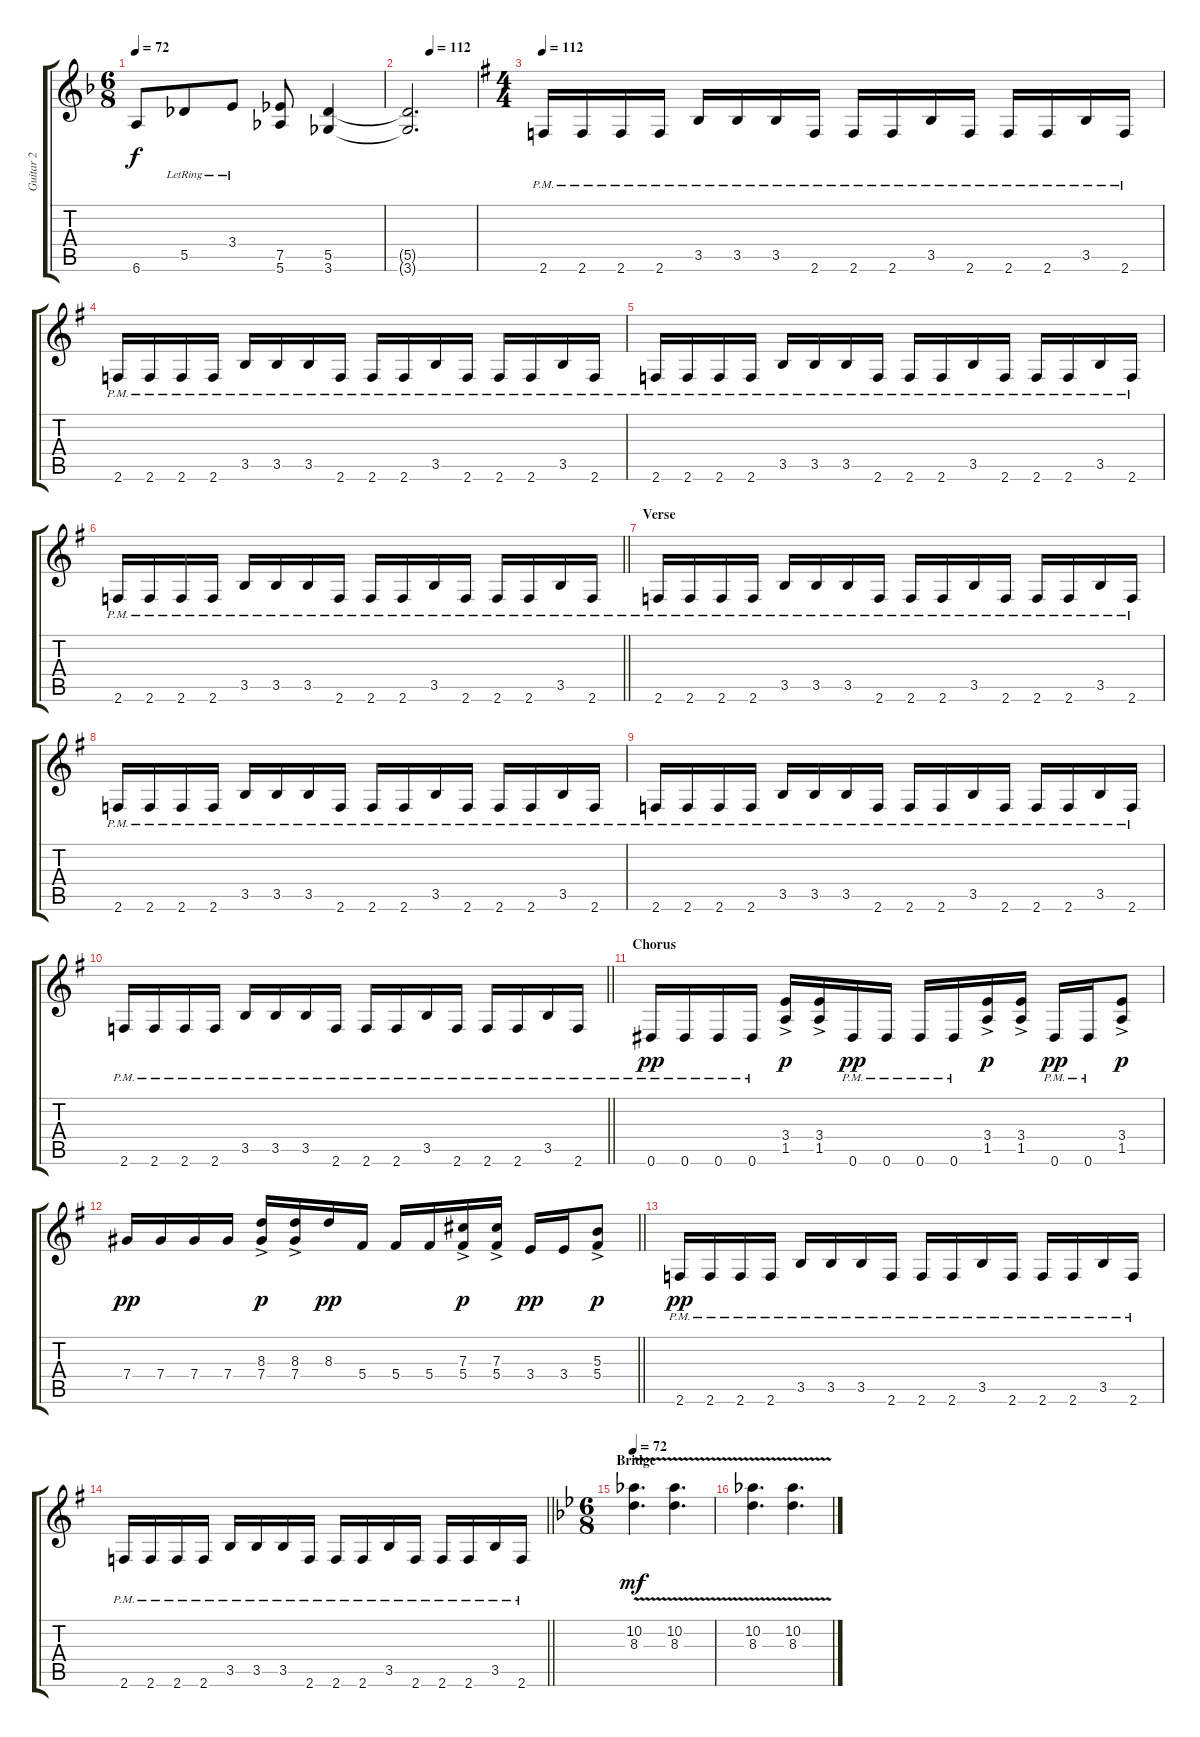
\track ("Guitar 2" "Guitar 2") {instrument electricguitarclean}
\staff {score tabs}
\tuning (Eb4 Bb3 Gb3 Db3 Ab2 Eb2) {hide}
\ts (6 8)
\tempo 72
\clef g2
\ks f
6.6.8{dy f} 5.5{lr}.8 3.4{lr}.8 (7.5 5.6).8 (5.5 3.6).4 |
\tempo (112 0.3333333333333333)
(5.5{t} 3.6{t}).2{d} |
\ts (4 4)
\tempo 112
\ks g
2.6{pm}.16 2.6{pm}.16 2.6{pm}.16 2.6{pm}.16 3.5{pm}.16 3.5{pm}.16 3.5{pm}.16 2.6{pm}.16 2.6{pm}.16 2.6{pm}.16 3.5{pm}.16 2.6{pm}.16 2.6{pm}.16 2.6{pm}.16 3.5{pm}.16 2.6{pm}.16 |
2.6{pm}.16 2.6{pm}.16 2.6{pm}.16 2.6{pm}.16 3.5{pm}.16 3.5{pm}.16 3.5{pm}.16 2.6{pm}.16 2.6{pm}.16 2.6{pm}.16 3.5{pm}.16 2.6{pm}.16 2.6{pm}.16 2.6{pm}.16 3.5{pm}.16 2.6{pm}.16 |
2.6{pm}.16 2.6{pm}.16 2.6{pm}.16 2.6{pm}.16 3.5{pm}.16 3.5{pm}.16 3.5{pm}.16 2.6{pm}.16 2.6{pm}.16 2.6{pm}.16 3.5{pm}.16 2.6{pm}.16 2.6{pm}.16 2.6{pm}.16 3.5{pm}.16 2.6{pm}.16 |
\barLineRight lightlight
2.6{pm}.16 2.6{pm}.16 2.6{pm}.16 2.6{pm}.16 3.5{pm}.16 3.5{pm}.16 3.5{pm}.16 2.6{pm}.16 2.6{pm}.16 2.6{pm}.16 3.5{pm}.16 2.6{pm}.16 2.6{pm}.16 2.6{pm}.16 3.5{pm}.16 2.6{pm}.16 |
\section ("" "Verse")
2.6{pm}.16 2.6{pm}.16 2.6{pm}.16 2.6{pm}.16 3.5{pm}.16 3.5{pm}.16 3.5{pm}.16 2.6{pm}.16 2.6{pm}.16 2.6{pm}.16 3.5{pm}.16 2.6{pm}.16 2.6{pm}.16 2.6{pm}.16 3.5{pm}.16 2.6{pm}.16 |
2.6{pm}.16 2.6{pm}.16 2.6{pm}.16 2.6{pm}.16 3.5{pm}.16 3.5{pm}.16 3.5{pm}.16 2.6{pm}.16 2.6{pm}.16 2.6{pm}.16 3.5{pm}.16 2.6{pm}.16 2.6{pm}.16 2.6{pm}.16 3.5{pm}.16 2.6{pm}.16 |
2.6{pm}.16 2.6{pm}.16 2.6{pm}.16 2.6{pm}.16 3.5{pm}.16 3.5{pm}.16 3.5{pm}.16 2.6{pm}.16 2.6{pm}.16 2.6{pm}.16 3.5{pm}.16 2.6{pm}.16 2.6{pm}.16 2.6{pm}.16 3.5{pm}.16 2.6{pm}.16 |
\barLineRight lightlight
2.6{pm}.16 2.6{pm}.16 2.6{pm}.16 2.6{pm}.16 3.5{pm}.16 3.5{pm}.16 3.5{pm}.16 2.6{pm}.16 2.6{pm}.16 2.6{pm}.16 3.5{pm}.16 2.6{pm}.16 2.6{pm}.16 2.6{pm}.16 3.5{pm}.16 2.6{pm}.16 |
\section ("" "Chorus")
0.6{pm}.16{dy pp} 0.6{pm}.16 0.6{pm}.16 0.6{pm}.16 (3.4{ac} 1.5{ac}).16{dy p} (3.4{ac} 1.5{ac}).16 0.6{pm}.16{dy pp} 0.6{pm}.16 0.6{pm}.16 0.6{pm}.16 (3.4{ac} 1.5{ac}).16{dy p} (3.4{ac} 1.5{ac}).16 0.6{pm}.16{dy pp} 0.6{pm}.16 (3.4{ac} 1.5{ac}).8{dy p} |
\barLineRight lightlight
7.4.16{dy pp} 7.4.16 7.4.16 7.4.16 (8.3{ac} 7.4{ac}).16{dy p} (8.3{ac} 7.4{ac}).16 8.3.16{dy pp} 5.4.16 5.4.16 5.4.16 (7.3{ac} 5.4{ac}).16{dy p} (7.3{ac} 5.4{ac}).16 3.4.16{dy pp} 3.4.16 (5.3{ac} 5.4{ac}).8{dy p} |
2.6{pm}.16{dy pp} 2.6{pm}.16 2.6{pm}.16 2.6{pm}.16 3.5{pm}.16 3.5{pm}.16 3.5{pm}.16 2.6{pm}.16 2.6{pm}.16 2.6{pm}.16 3.5{pm}.16 2.6{pm}.16 2.6{pm}.16 2.6{pm}.16 3.5{pm}.16 2.6{pm}.16 |
\barLineRight lightlight
2.6{pm}.16 2.6{pm}.16 2.6{pm}.16 2.6{pm}.16 3.5{pm}.16 3.5{pm}.16 3.5{pm}.16 2.6{pm}.16 2.6{pm}.16 2.6{pm}.16 3.5{pm}.16 2.6{pm}.16 2.6{pm}.16 2.6{pm}.16 3.5{pm}.16 2.6{pm}.16 |
\ts (6 8)
\section ("" "Bridge")
\tempo 72
\ks bb
(10.2{v} 8.3{v}).4{d dy mf} (10.2{v} 8.3{v}).4{d} |
(10.2{v} 8.3{v}).4{d} (10.2{v} 8.3{v}).4{d}
